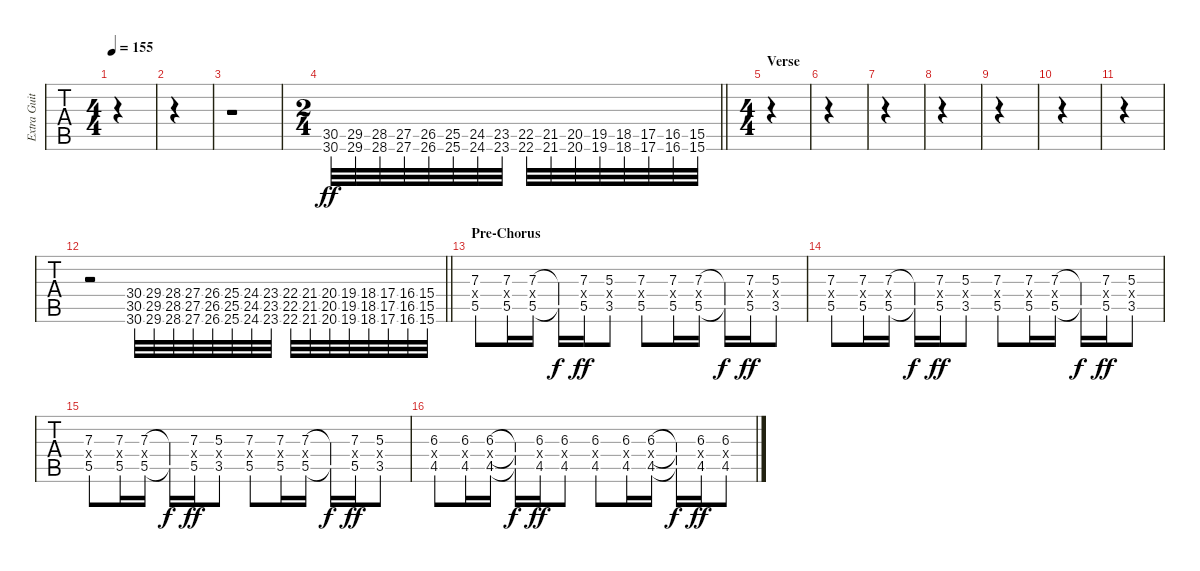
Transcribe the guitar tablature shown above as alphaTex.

\track ("Extra Guitar Two" "Extra Guit") {instrument distortionguitar}
\staff {tabs}
\tuning (Eb4 Bb3 Gb3 Db3 Ab2 Eb2) {hide}
\ts (4 4)
\tempo 155
\clef g2
\ks c
|
|
r.1 |
\ts (2 4)
\barLineRight lightlight
(30.5 30.6).32{dy ff balance 16} (29.5 29.6).32 (28.5 28.6).32 (27.5 27.6).32 (26.5 26.6).32 (25.5 25.6).32 (24.5 24.6).32 (23.5 23.6).32 (22.5 22.6).32 (21.5 21.6).32 (20.5 20.6).32 (19.5 19.6).32 (18.5 18.6).32 (17.5 17.6).32 (16.5 16.6).32 (15.5 15.6).32 |
\ts (4 4)
\section ("" "Verse")
|
|
|
|
|
|
|
\barLineRight lightlight
r.2 (30.4 30.5 30.6).32{volume 9} (29.4 29.5 29.6).32 (28.4 28.5 28.6).32 (27.4 27.5 27.6).32 (26.4 26.5 26.6).32 (25.4 25.5 25.6).32 (24.4 24.5 24.6).32 (23.4 23.5 23.6).32 (22.4 22.5 22.6).32 (21.4 21.5 21.6).32 (20.4 20.5 20.6).32 (19.4 19.5 19.6).32 (18.4 18.5 18.6).32 (17.4 17.5 17.6).32 (16.4 16.5 16.6).32 (15.4 15.5 15.6).32 |
\section ("" "Pre-Chorus")
(7.3 5.4{x} 5.5).8 (7.3 5.4{x} 5.5).16 (7.3 5.4{x} 5.5).16 (7.3{t} 5.5{t}).16{dy f} (7.3 5.4{x} 5.5).16{dy ff} (5.3 3.4{x} 3.5).8 (7.3 5.4{x} 5.5).8 (7.3 5.4{x} 5.5).16 (7.3 5.4{x} 5.5).16 (7.3{t} 5.5{t}).16{dy f} (7.3 5.4{x} 5.5).16{dy ff} (5.3 3.4{x} 3.5).8 |
(7.3 5.4{x} 5.5).8 (7.3 5.4{x} 5.5).16 (7.3 5.4{x} 5.5).16 (7.3{t} 5.5{t}).16{dy f} (7.3 5.4{x} 5.5).16{dy ff} (5.3 3.4{x} 3.5).8 (7.3 5.4{x} 5.5).8 (7.3 5.4{x} 5.5).16 (7.3 5.4{x} 5.5).16 (7.3{t} 5.5{t}).16{dy f} (7.3 5.4{x} 5.5).16{dy ff} (5.3 3.4{x} 3.5).8 |
(7.3 5.4{x} 5.5).8 (7.3 5.4{x} 5.5).16 (7.3 5.4{x} 5.5).16 (7.3{t} 5.5{t}).16{dy f} (7.3 5.4{x} 5.5).16{dy ff} (5.3 3.4{x} 3.5).8 (7.3 5.4{x} 5.5).8 (7.3 5.4{x} 5.5).16 (7.3 5.4{x} 5.5).16 (7.3{t} 5.5{t}).16{dy f} (7.3 5.4{x} 5.5).16{dy ff} (5.3 3.4{x} 3.5).8 |
(6.3 4.4{x} 4.5).8 (6.3 4.4{x} 4.5).16 (6.3 4.4{x} 4.5).16 (6.3{t} 4.4{t} 4.5{t}).16{dy f} (6.3 4.4{x} 4.5).16{dy ff} (6.3 4.4{x} 4.5).8 (6.3 4.4{x} 4.5).8 (6.3 4.4{x} 4.5).16 (6.3 4.4{x} 4.5).16 (6.3{t} 4.4{t} 4.5{t}).16{dy f} (6.3 4.4{x} 4.5).16{dy ff} (6.3 4.4{x} 4.5).8
